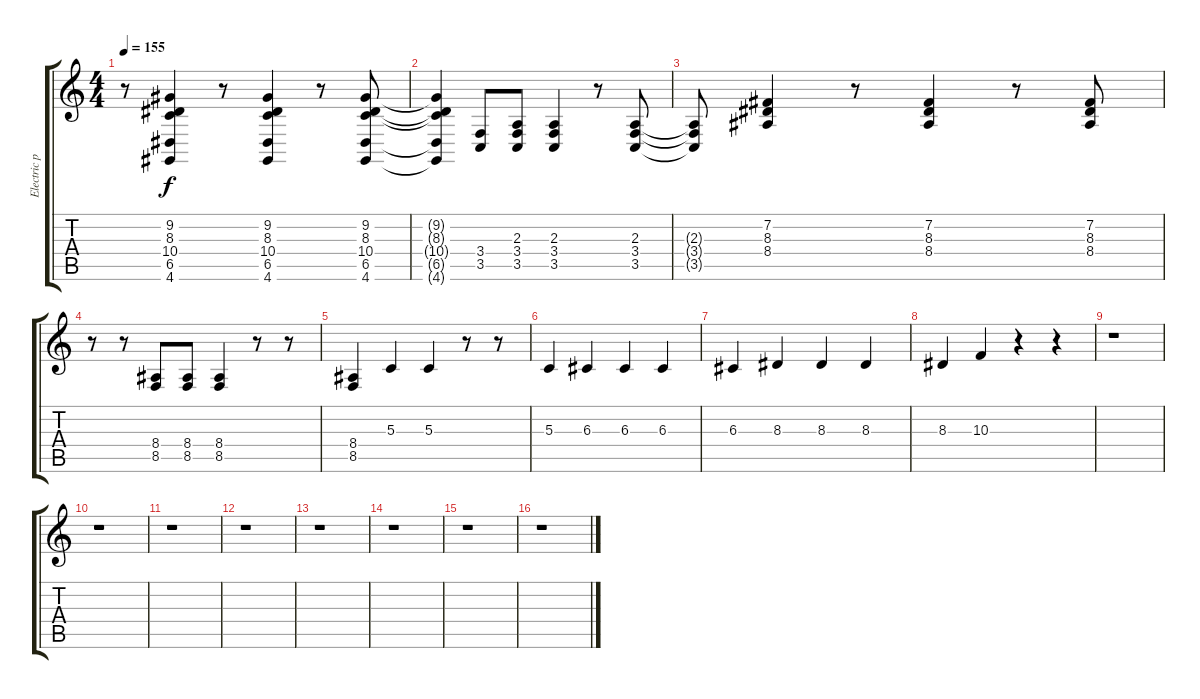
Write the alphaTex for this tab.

\track ("Electric piano 2" "Electric p") {instrument rockorgan}
\staff {score tabs}
\tuning (E4 B3 G3 D3 A2 E2) {hide}
\ts (4 4)
\tempo 155
\clef g2
\ks c
r.8{dy f} (9.2 8.3 10.4 6.5 4.6).4 r.8 (9.2 8.3 10.4 6.5 4.6).4 r.8 (9.2 8.3 10.4 6.5 4.6).8 |
(9.2{t} 8.3{t} 10.4{t} 6.5{t} 4.6{t}).4 (3.4 3.5).8 (2.3 3.4 3.5).8 (2.3 3.4 3.5).4 r.8 (2.3 3.4 3.5).8 |
(2.3{t} 3.4{t} 3.5{t}).8 (7.2 8.3 8.4).4 r.8 (7.2 8.3 8.4).4 r.8 (7.2 8.3 8.4).8 |
r.8 r.8 (8.4 8.5).8 (8.4 8.5).8 (8.4 8.5).4 r.8 r.8 |
(8.4 8.5).4 5.3.4 5.3.4 r.8 r.8 |
5.3.4 6.3.4 6.3.4 6.3.4 |
6.3.4 8.3.4 8.3.4 8.3.4 |
8.3.4 10.3.4 r.4 r.4 |
r.1 |
r.1 |
r.1 |
r.1 |
r.1 |
r.1 |
r.1 |
r.1
